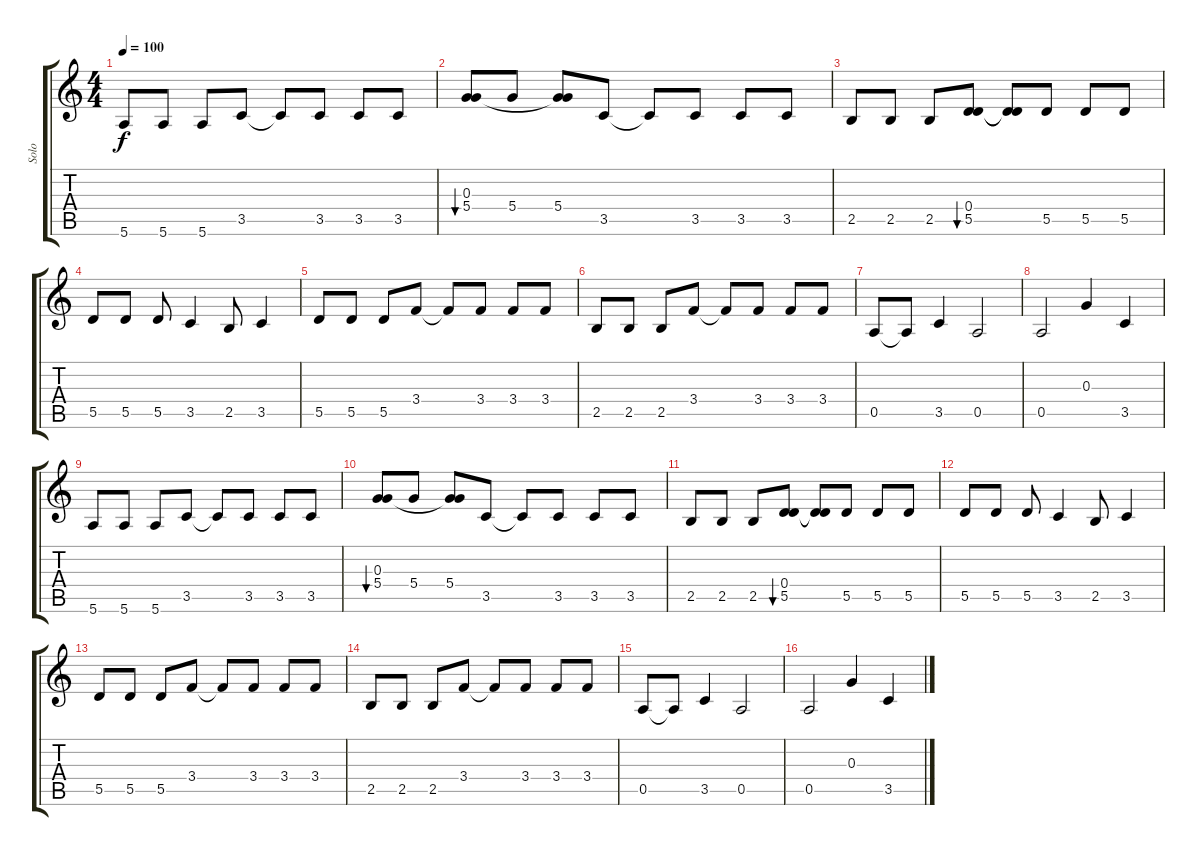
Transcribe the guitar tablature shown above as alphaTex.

\track ("Solo" "Solo") {instrument electricguitarjazz}
\staff {score tabs}
\tuning (E4 B3 G3 D3 A2 E2) {hide}
\ts (4 4)
\tempo 100
\clef g2
\ks c
5.6.8{dy f} 5.6.8 5.6.8 3.5.8 3.5{t}.8 3.5.8 3.5.8 3.5.8 |
(0.3 5.4).8{bu 480} 5.4.8 (0.3{t} 5.4).8 3.5.8 3.5{t}.8 3.5.8 3.5.8 3.5.8 |
2.5.8 2.5.8 2.5.8 (0.4 5.5).8{bu 480} (0.4{t} 5.5{t}).8 5.5.8 5.5.8 5.5.8 |
5.5.8 5.5.8 5.5.8 3.5.4 2.5.8 3.5.4 |
5.5.8 5.5.8 5.5.8 3.4.8 3.4{t}.8 3.4.8 3.4.8 3.4.8 |
2.5.8 2.5.8 2.5.8 3.4.8 3.4{t}.8 3.4.8 3.4.8 3.4.8 |
0.5.8 0.5{t}.8 3.5.4 0.5.2 |
0.5.2 0.3.4 3.5.4 |
5.6.8 5.6.8 5.6.8 3.5.8 3.5{t}.8 3.5.8 3.5.8 3.5.8 |
(0.3 5.4).8{bu 480} 5.4.8 (0.3{t} 5.4).8 3.5.8 3.5{t}.8 3.5.8 3.5.8 3.5.8 |
2.5.8 2.5.8 2.5.8 (0.4 5.5).8{bu 480} (0.4{t} 5.5{t}).8 5.5.8 5.5.8 5.5.8 |
5.5.8 5.5.8 5.5.8 3.5.4 2.5.8 3.5.4 |
5.5.8 5.5.8 5.5.8 3.4.8 3.4{t}.8 3.4.8 3.4.8 3.4.8 |
2.5.8 2.5.8 2.5.8 3.4.8 3.4{t}.8 3.4.8 3.4.8 3.4.8 |
0.5.8 0.5{t}.8 3.5.4 0.5.2 |
0.5.2 0.3.4 3.5.4
